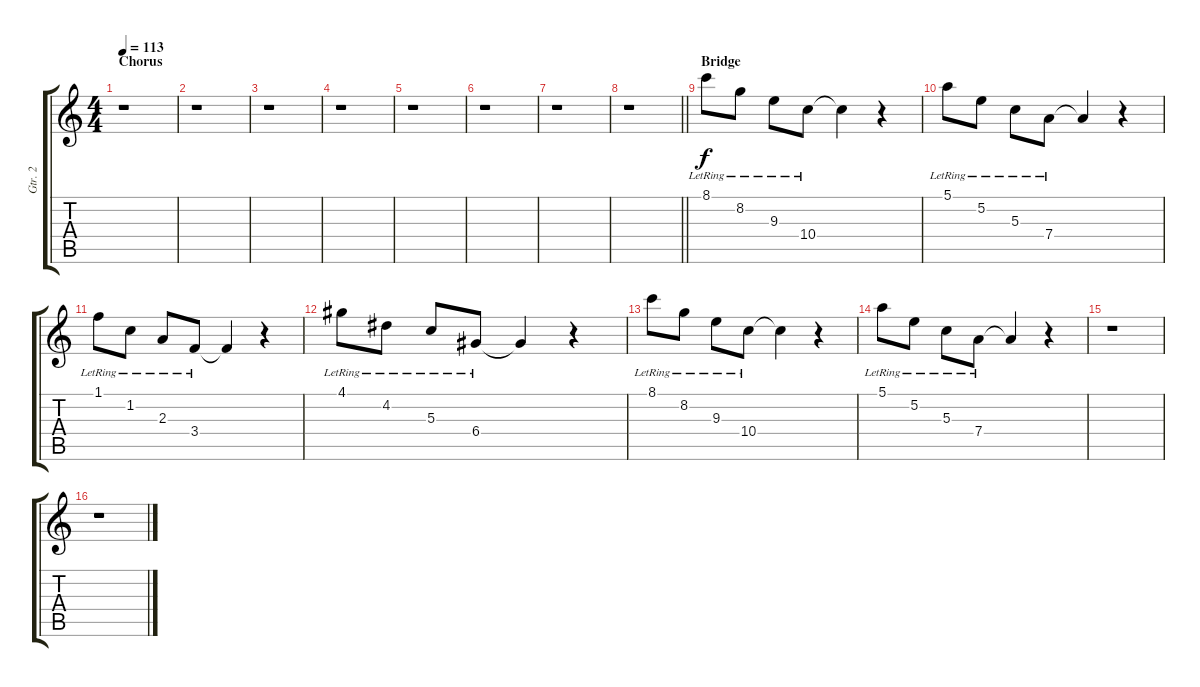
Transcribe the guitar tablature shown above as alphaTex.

\track ("Gtr. 2" "Gtr. 2") {instrument electricguitarclean}
\staff {score tabs}
\tuning (E4 B3 G3 D3 A2 E2) {hide}
\ts (4 4)
\section ("" "Chorus")
\tempo 113
\clef g2
\ks c
r.1{dy f} |
r.1 |
r.1 |
r.1 |
r.1 |
r.1 |
r.1 |
\barLineRight lightlight
r.1 |
\section ("" "Bridge")
8.1{lr}.8 8.2{lr}.8 9.3{lr}.8 10.4{lr}.8 10.4{t}.4 r.4 |
5.1{lr}.8 5.2{lr}.8 5.3{lr}.8 7.4{lr}.8 7.4{t}.4 r.4 |
1.1{lr}.8 1.2{lr}.8 2.3{lr}.8 3.4{lr}.8 3.4{t}.4 r.4 |
4.1{lr}.8 4.2{lr}.8 5.3{lr}.8 6.4{lr}.8 6.4{t}.4 r.4 |
8.1{lr}.8 8.2{lr}.8 9.3{lr}.8 10.4{lr}.8 10.4{t}.4 r.4 |
5.1{lr}.8 5.2{lr}.8 5.3{lr}.8 7.4{lr}.8 7.4{t}.4 r.4 |
r.1 |
r.1
